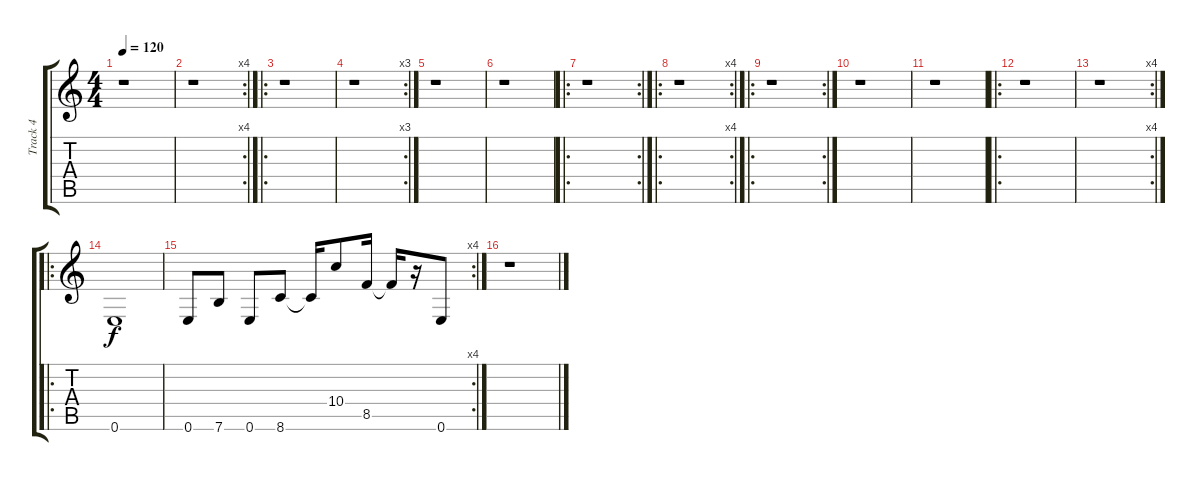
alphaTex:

\track ("Track 4" "Track 4") {instrument electricbassfinger}
\staff {score tabs}
\tuning (E4 B3 G3 D3 A2 E2) {hide}
\ts (4 4)
\tempo 120
\clef g2
\ks c
r.1{dy f instrument electricbassfinger} |
\rc 4
r.1 |
\ro
r.1 |
\rc 3
r.1 |
r.1 |
r.1 |
\ro
\rc 2
r.1 |
\ro
\rc 4
r.1 |
\ro
\rc 2
r.1 |
r.1 |
r.1 |
\ro
r.1 |
\rc 4
r.1 |
\ro
0.6.1 |
\rc 4
0.6.8 7.6.8 0.6.8 8.6.8 8.6{t}.16 10.4.8 8.5.16 8.5{t}.16 r.16 0.6.8 |
r.1
